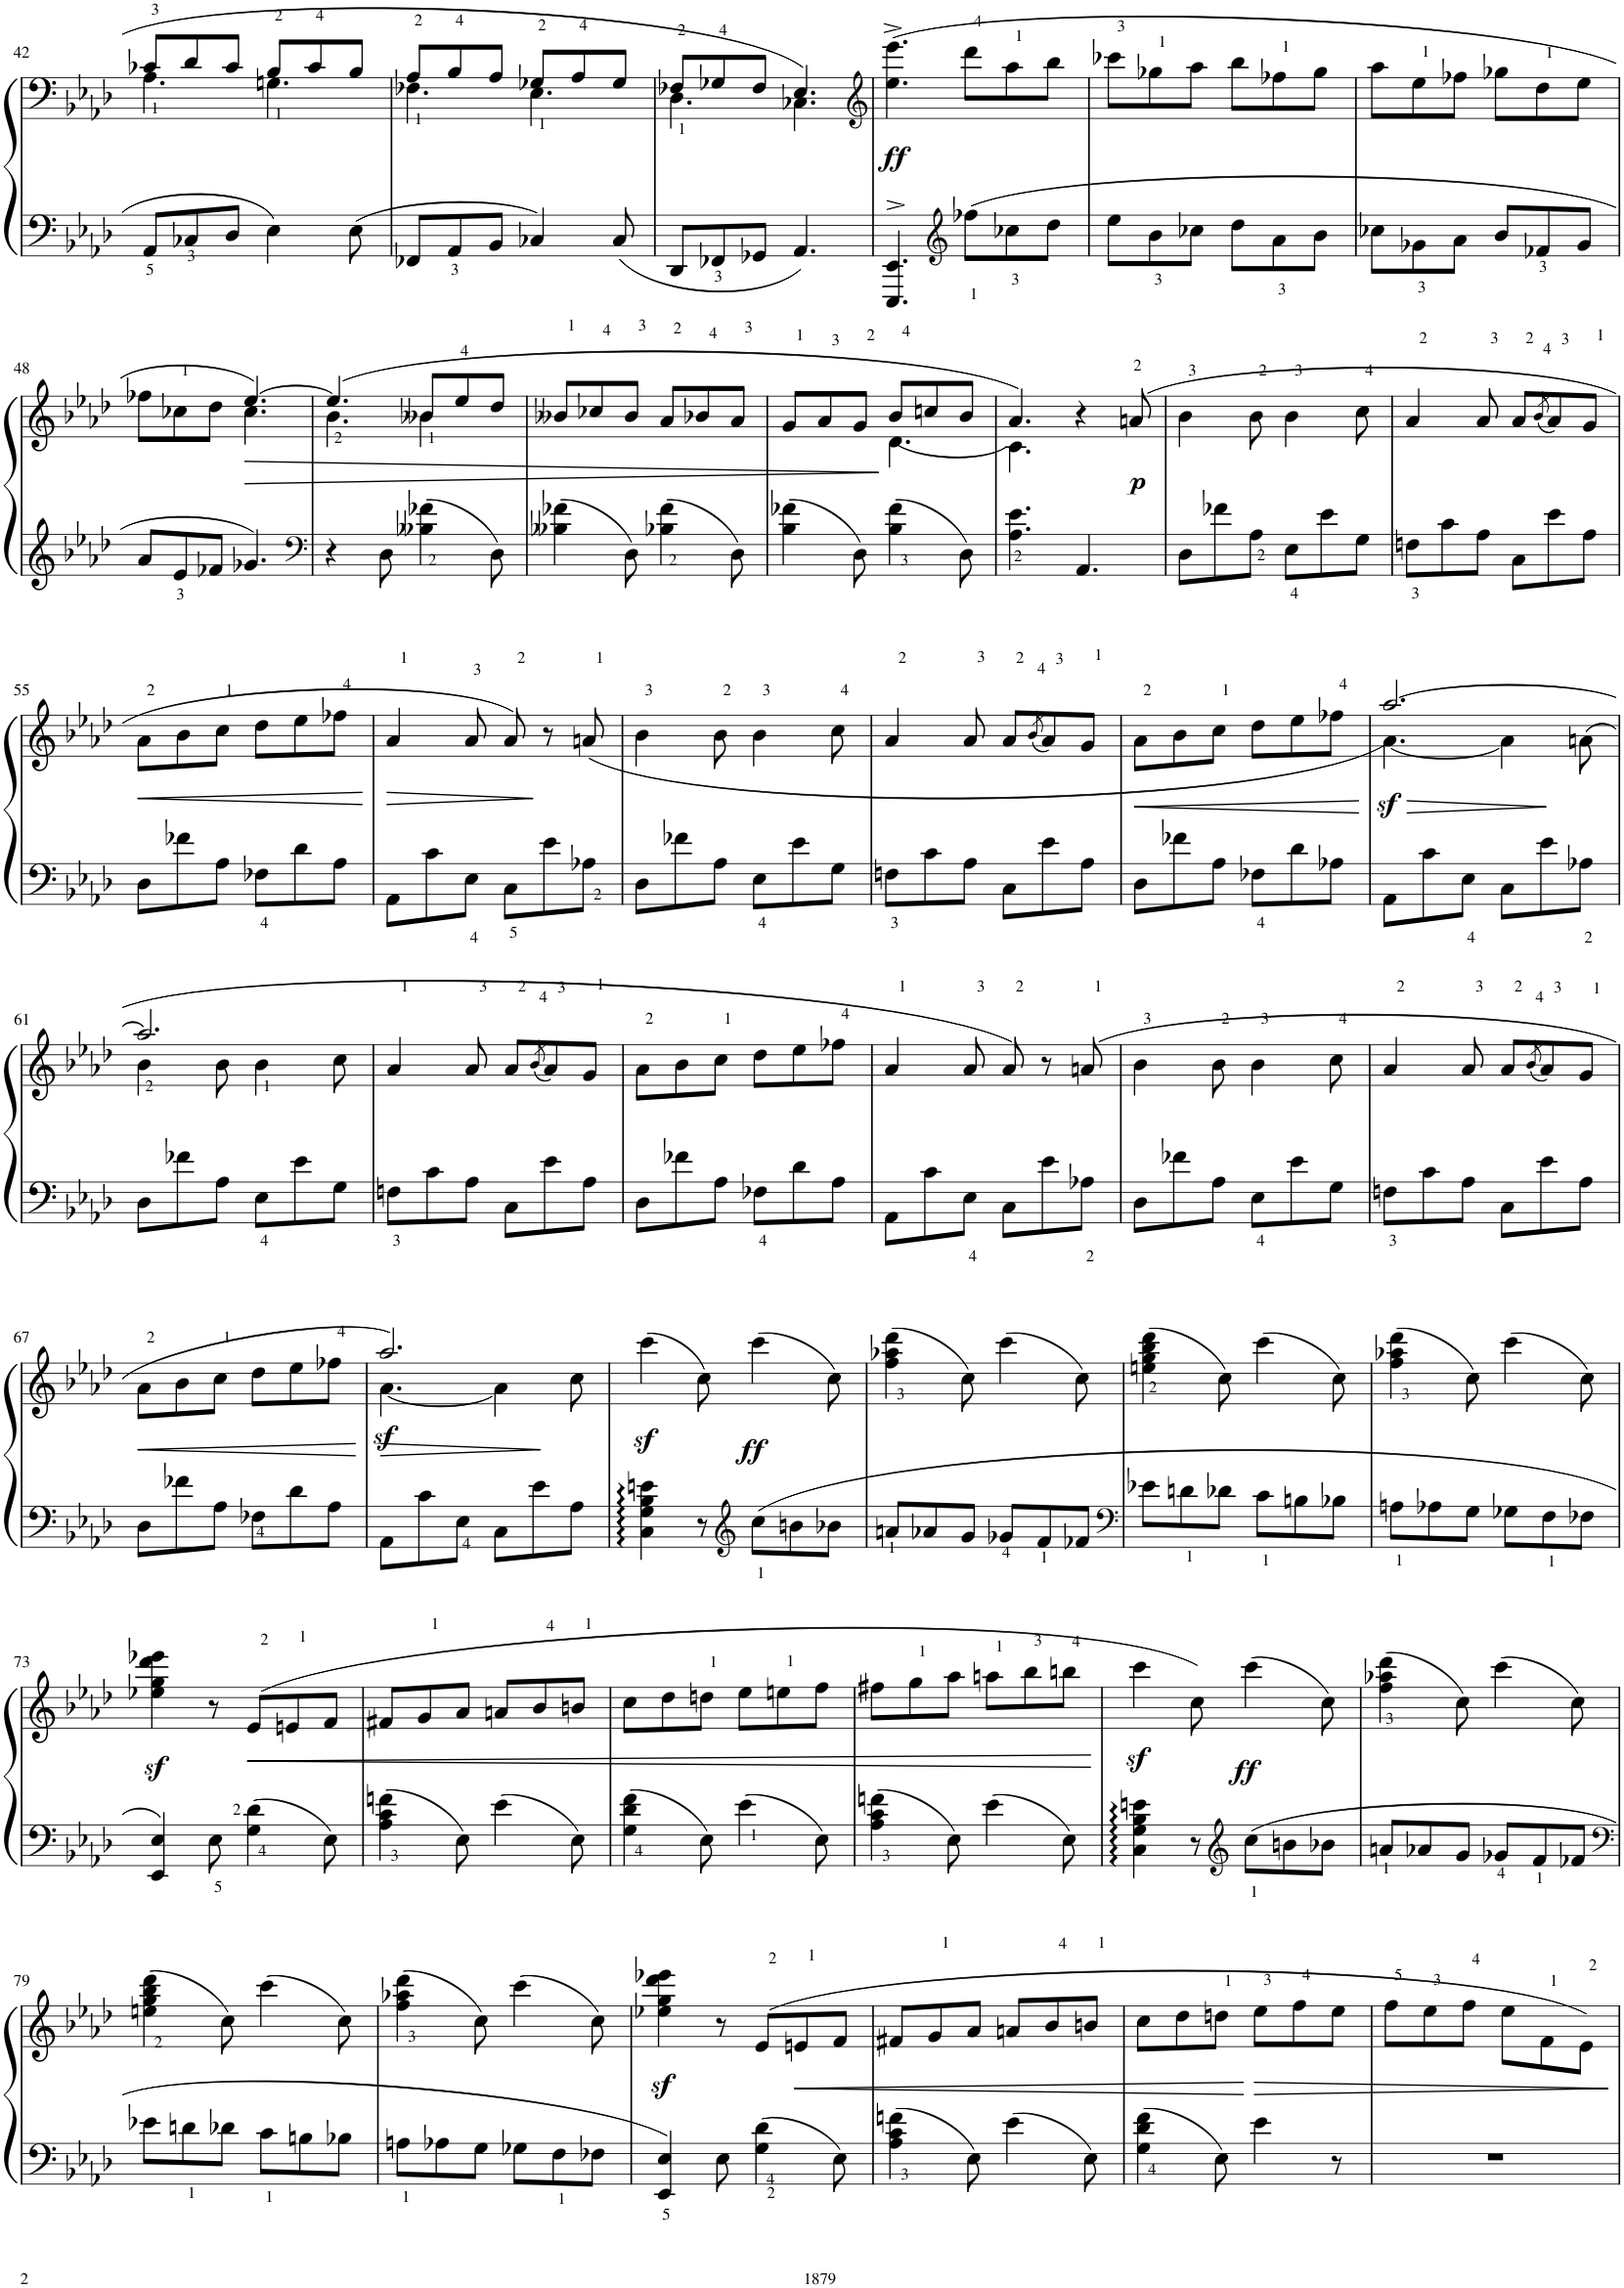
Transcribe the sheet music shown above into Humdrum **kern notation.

**kern	**kern	**dynam
*part1	*part1	*part1
*staff2	*staff1	*staff1/2
*I"Piano	*	*
*I'Pno.	*	*
!!LO:PB:g=z
*clefF4	*clefF4	*
*k[b-e-a-d-]	*k[b-e-a-d-]	*
*M6/8	*M6/8	*
=42	=42	=42
*	*^	*
8AA-/L	8c-X/L	4.A-\	.
8C-X/	8d-/	.	.
8D-/J	8c-/J	.	.
4E-\	8B-/L	4.Gn\	.
.	8c-/	.	.
8E-\	8B-/J	.	.
=43	=43	=43	=43
8FF-X/L	8A-/L	4.F-X\	.
8AA-/	8B-/	.	.
8BB-/J	8A-/J	.	.
4C-X/	8G-X/L	4.E-\	.
.	8A-/	.	.
8C-/	8G-/J	.	.
=44	=44	=44	=44
8DD-/L	8F-X/L	4.D-\	.
8FF-X/	8G-X/	.	.
8GG-X/J	8F-/J	.	.
4.AA-/	4.E-/	4.C-X\	.
*	*v	*v	*
=45	=45	=45
*	*clefG2	*
*	*^	*
!	!	!	!LO:DY:b
*	*v	*v	*
4.EEE-/^> 4.EE-/^>	(4.ee-\^ 4.eee-\^	ff
*clefG2	*	*
8ff-X<\L	8ddd-\L	.
8cc-X<\	8aa-\	.
8dd-\J	8bb-\J	.
=46	=46	=46
8ee-\L	8ccc-X\L	.
8b-<\	8gg-X\	.
8cc-X\J	8aa-\J	.
8dd-\L	8bb-\L	.
8a-<\	8ff-X\	.
8b-\J	8gg-\J	.
=47	=47	=47
8cc-X\L	8aa-\L	.
8g-X<\	8ee-\	.
8a-\J	8ff-X\J	.
8b-/L	8gg-X\L	.
8f-X/	8dd-\	.
8g-/J	8ee-\J	.
!!LO:LB:g=z
=48	=48	=48
*	*^	*
8a-/L	8ff-X\L	4.ryy	.
8e-/	8cc-X\	.	.
8f-X/J	8dd-\J	.	.
!	!	!	!LO:HP:b
4.g-X/	[4.ee-/)	4.cc-\	>
=49	=49	=49	=49
*clefF4	*	*	*
4r	(4.ee-/]	4.b-\	.
8D-\	.	.	.
4B--X\ 4f-X\	8b--X/L	4.b--\	.
.	8ee-/	.	.
8D-\	8dd-/J	.	.
*	*v	*v	*
=50	=50	=50
4B--X\ 4f-X\	8b--X/L	.
.	8cc-X/	.
8D-\	8b--/J	.
4B-X\ 4f-\	8a-/L	.
.	8b-X/	.
8D-\	8a-/J	.
=51	=51	=51
*	*^	*
4B-\ 4f-X\	8g/L	4.ryy	.
.	8a-/	.	.
8D-\	8g/J	.	.
4B-\ 4f-\	8b-/L	(4.d-\	.
.	8ccn/	.	.
8D-\	8b-/J	.	.
=52	=52	=52	=52
4.A-\ 4.e-\	4.a-/)	4.c\)	.
4.AA-/	4r	4ryy	.
!	!	!	!LO:DY:b
.	(8an/	8ryy	p
*	*v	*v	*
=53	=53	=53
8D-\L	4b-\	.
8f-X\	.	.
8A-\J	8b-\	.
8E-<\L	4b-\	.
8e-\	.	.
8G\J	8cc\	.
=54	=54	=54
8Fn<\L	4a-/	.
8c\	.	.
8A-\J	8a-/	.
8C\L	8a-/L	.
.	(8qb-/	.
8e-\	8a-/)	.
8A-\J	8g/J	.
!!LO:LB:g=z
=55	=55	=55
!	!	!LO:HP:b
8D-\L	8a-\L	<
8f-X\	8b-\	.
8A-\J	8cc\J	.
8F-X<\L	8dd-\L	.
8d-\	8ee-\	.
8A-\J	8ff-X\J	.
.	.	]
=56	=56	=56
!	!	!LO:HP:b
8AA-\L	4a-/	>
8c\	.	.
8E-<\J	8a-/	.
8C<\L	8a-/)	.
8e-\	8r	[
8A-X\J	(8an/	.
=57	=57	=57
8D-\L	4b-\	.
8f-X\	.	.
8A-\J	8b-\	.
8E-<\L	4b-\	.
8e-\	.	.
8G\J	8cc\	.
=58	=58	=58
8Fn<\L	4a-/	.
8c\	.	.
8A-\J	8a-/	.
8C\L	8a-/L	.
.	(8qb-/	.
8e-\	8a-/)	.
8A-\J	8g/J	.
=59	=59	=59
!	!	!LO:HP:b
8D-\L	8a-\L	<
8f-X\	8b-\	.
8A-\J	8cc\J	.
8F-X<\L	8dd-\L	.
8d-\	8ee-\	.
8A-X\J	8ff-X\J	.
.	.	]
=60	=60	=60
!	!	!LO:HP:b
*	*^	*
!	!	!	!LO:DY:n=1:b
8AA-\L	[4.a-\	[2.aa-/)	> sf
8c\	.	.	.
8E-<\J	.	.	.
8C\L	4a-\]	.	.
8e-\	.	.	.
8A-X<\J	(8an\	.	[
!!LO:LB:g=z	!!
=61	=61	=61	=61
8D-\L	4b-\	2.aa-/]	.
8f-X\	.	.	.
8A-\J	8b-\	.	.
8E-<\L	4b-\	.	.
8e-\	.	.	.
8G\J	8cc\	.	.
*	*v	*v	*
=62	=62	=62
8Fn<\L	4a-/	.
8c\	.	.
8A-\J	8a-/	.
8C\L	8a-/L	.
.	(8qb-/	.
8e-\	8a-/)	.
8A-\J	8g/J	.
=63	=63	=63
8D-\L	8a-\L	.
8f-X\	8b-\	.
8A-\J	8cc\J	.
8F-X<\L	8dd-\L	.
8d-\	8ee-\	.
8A-\J	8ff-X\J	.
=64	=64	=64
8AA-\L	4a-/	.
8c\	.	.
8E-<\J	8a-/	.
8C\L	8a-/)	.
8e-\	8r	.
8A-X<\J	(8an/	.
=65	=65	=65
8D-\L	4b-\	.
8f-X\	.	.
8A-\J	8b-\	.
8E-<\L	4b-\	.
8e-\	.	.
8G\J	8cc\	.
=66	=66	=66
8Fn<\L	4a-/	.
8c\	.	.
8A-\J	8a-/	.
8C\L	8a-/L	.
.	(8qb-/	.
8e-\	8a-/)	.
8A-\J	8g/J	.
!!LO:LB:g=z
=67	=67	=67
!	!	!LO:HP:b
8D-\L	8a-\L	<
8f-X\	8b-\	.
8A-\J	8cc\J	.
8F-X\L	8dd-\L	.
8d-\	8ee-\	.
8A-\J	8ff-X\J	.
.	.	]
=68	=68	=68
!	!	!LO:HP:b
*	*^	*
!	!	!	!LO:DY:n=1:b
8AA-\L	2.aa-/)	[4.a-\	> sf
8c\	.	.	.
8E-\J	.	.	.
8C\L	.	4a-\]	.
8e-\	.	.	.
8A-\J	.	8cc\	[
*	*v	*v	*
=69	=69	=69
4C\ 4G\ 4B-\ 4en\	(4cccz<\	.
8r	8cc\)	.
*clefG2	*	*
!	!	!LO:DY:b
8cc<\L	(4ccc\	ff
8bn\	.	.
8b-X\J	8cc\)	.
=70	=70	=70
8an/L	(4ff\ 4aa-X\ 4ddd-\	.
8a-X/	.	.
8g/J	8cc\)	.
8g-X/L	(4ccc\	.
8f/	.	.
8f-X/J	8cc\)	.
=71	=71	=71
*clefF4	*	*
8e-X\L	(4een\ 4gg\ 4bb-\ 4ddd-\	.
8dn<\	.	.
8d-X\J	8cc\)	.
8c<\L	(4ccc\	.
8Bn\	.	.
8B-X\J	8cc\)	.
=72	=72	=72
8An<\L	(4ff\ 4aa-X\ 4ddd-\	.
8A-X\	.	.
8G\J	8cc\)	.
8G-X\L	(4ccc\	.
8F<\	.	.
8F-X\J	8cc\)	.
!!LO:LB:g=z
=73	=73	=73
4EE-/ 4E-/	4ee-X\z< 4gg\z< 4ddd-\z< 4eee-X\z<	.
8E-<\	8r	.
!	!	!LO:HP:b
4G\ 4d-\	(8e-/L	<
.	8en/	.
8E-\	8f/J	.
=74	=74	=74
4A-\ 4c\ 4fn\	8f#X/L	.
.	8g/	.
8E-\	8a-/J	.
4e-\	8an/L	.
.	8b-/	.
8E-\	8bn/J	.
=75	=75	=75
4G\ 4d-\ 4f\	8cc\L	.
.	8dd-\	.
8E-\	8ddn\J	.
4e-\	8ee-\L	.
.	8een\	.
8E-\	8ff\J	.
=76	=76	=76
4A-\ 4c\ 4fn\	8ff#X\L	.
.	8gg\	.
8E-\	8aa-\J	.
4e-\	8aan\L	.
.	8bb-\	.
8E-\	8bbn\J	.
.	.	]
=77	=77	=77
4C\ 4G\ 4B-\ 4en\	4cccz<\	.
8r	8cc\)	.
*clefG2	*	*
!	!	!LO:DY:b
8cc<\L	(4ccc\	ff
8bn\	.	.
8b-X\J	8cc\)	.
=78	=78	=78
8an/L	(4ff\ 4aa-X\ 4ddd-\	.
8a-X/	.	.
8g/J	8cc\)	.
8g-X/L	(4ccc\	.
8f/	.	.
8f-X/J	8cc\)	.
!!LO:LB:g=z
=79	=79	=79
*clefF4	*	*
8e-X\L	(4een\ 4gg\ 4bb-\ 4ddd-\	.
8dn<\	.	.
8d-X\J	8cc\)	.
8c<\L	(4ccc\	.
8Bn\	.	.
8B-X\J	8cc\)	.
=80	=80	=80
8An<\L	(4ff\ 4aa-X\ 4ddd-\	.
8A-X\	.	.
8G\J	8cc\)	.
8G-X\L	(4ccc\	.
8F<\	.	.
8F-X\J	8cc\)	.
=81	=81	=81
4EE-/ 4E-/	4ee-X\z< 4gg\z< 4ddd-\z< 4eee-X\z<	.
8E-\	8r	.
4G\ 4d-\	(8e-/L	.
!	!	!LO:HP:b
.	8en/	<
8E-\	8f/J	.
=82	=82	=82
4A-\ 4c\ 4fn\	8f#X/L	.
.	8g/	.
8E-\	8a-/J	.
4e-\	8an/L	.
.	8b-/	.
8E-\	8bn/J	.
=83	=83	=83
4G\ 4d-\ 4f\	8cc\L	.
.	8dd-\	.
8E-\	8ddn\J	.
4e-\	8ee-\L	[
.	8ff\	.
8r	8ee-\J	.
=84	=84	=84
2.r	8ff\L	.
.	8ee-\	.
.	8ff\J	.
.	8ee-\L	.
.	8f\	.
.	8e-\J)	.
.	.	[
=	=	=
*-	*-	*-
